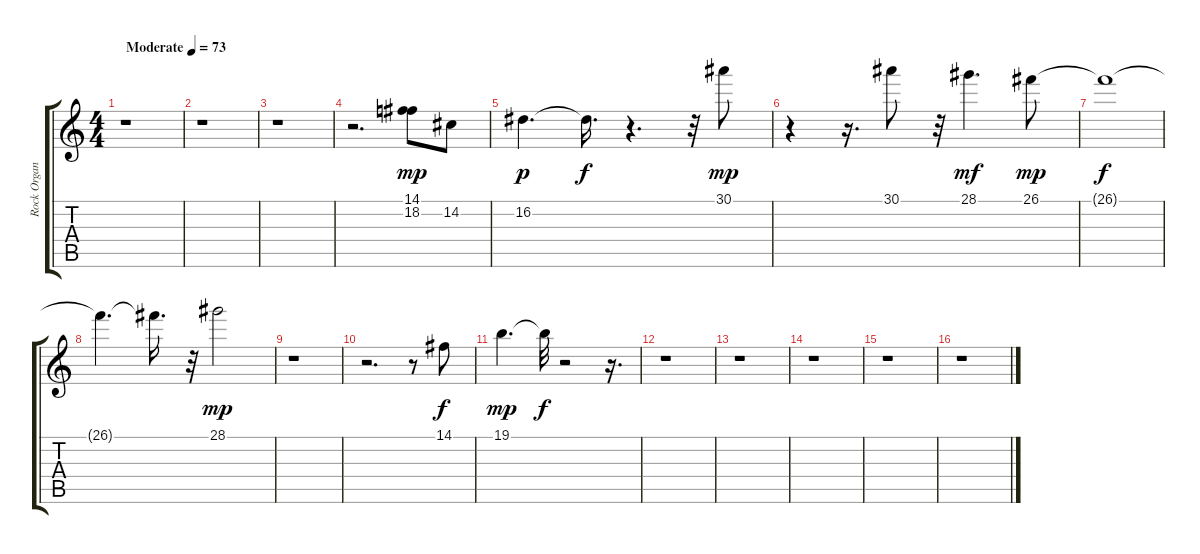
\track ("Rock Organ" "Rock Organ") {instrument rockorgan}
\staff {score tabs}
\tuning (E4 B3 G3 D3 A2 E2) {hide}
\ts (4 4)
\tempo (73 "Moderate")
\clef g2
\ks c
r.1{dy mp instrument rockorgan} |
r.1 |
r.1 |
r.2{d} (14.1 18.2).8 14.2.8 |
16.2.4{d dy p} 16.2{t}.16{d dy f} r.4{d} r.32 30.1.8{dy mp} |
r.4 r.16{d} 30.1.8 r.32 28.1.4{d dy mf} 26.1.8{dy mp} |
26.1{t}.1{dy f} |
26.1{t}.4{d} 26.1{t}.16{d} r.32 28.1.2{dy mp} |
r.1 |
r.2{d} r.8 14.1.8{dy f} |
19.1.4{d dy mp} 19.1{t}.32{dy f} r.2 r.16{d} |
r.1 |
r.1 |
r.1 |
r.1 |
r.1
